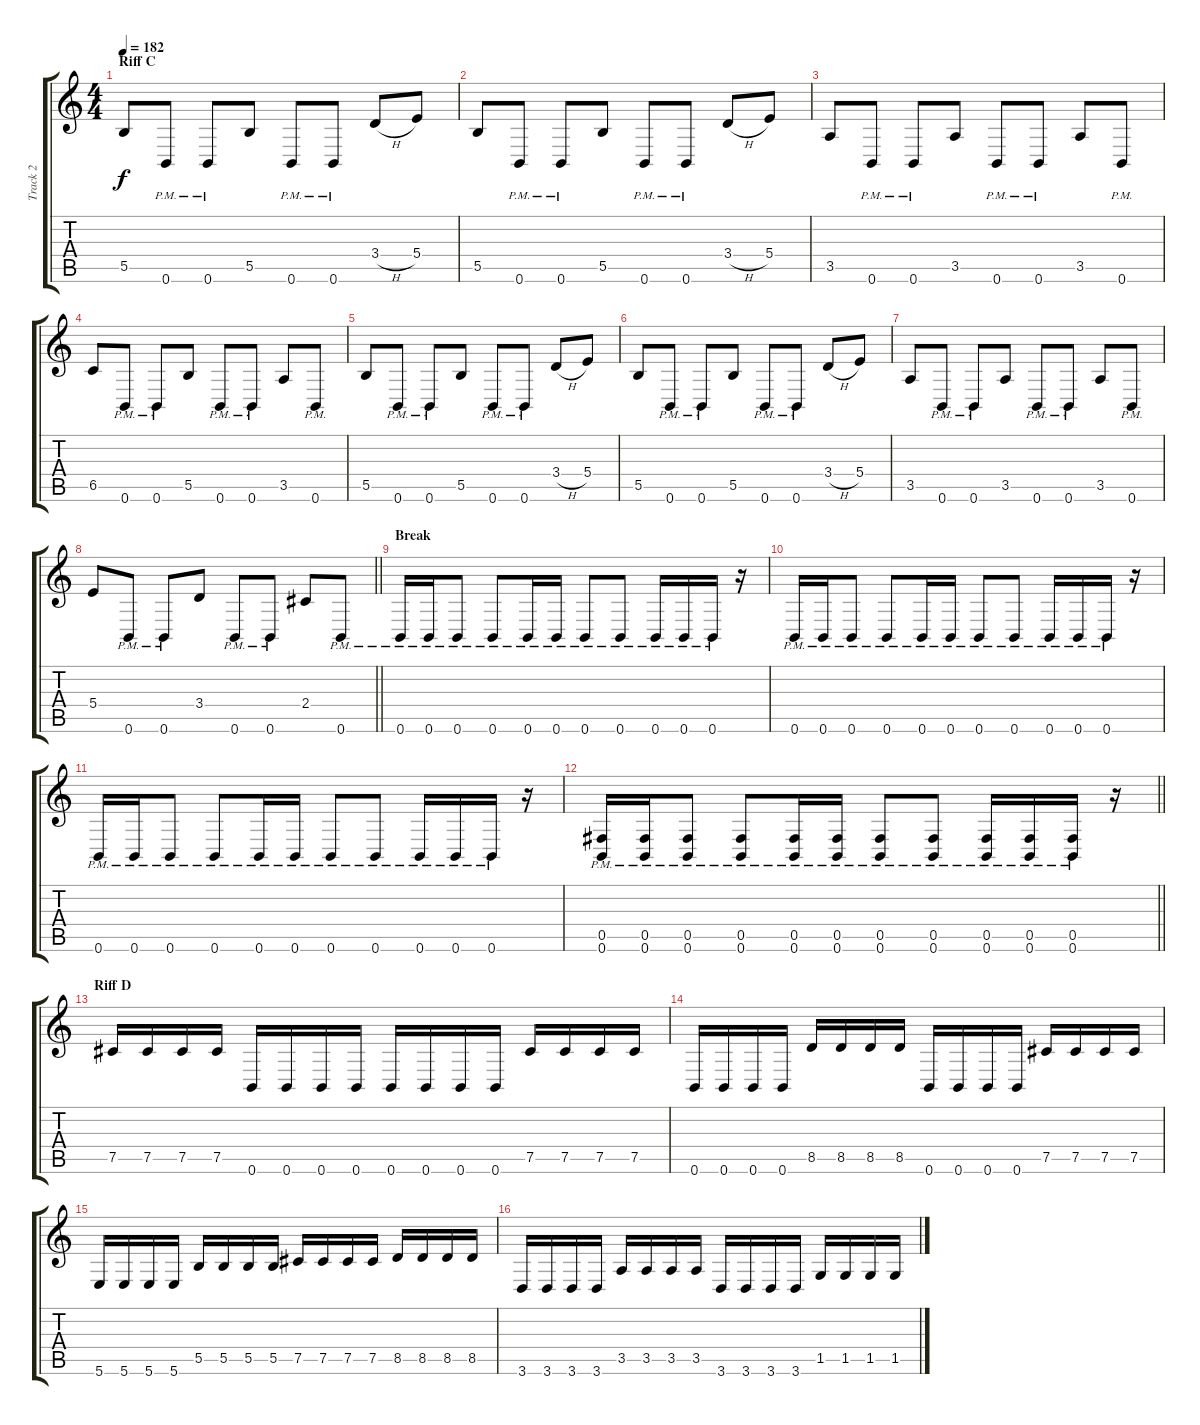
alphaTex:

\track ("Track 2" "Track 2") {instrument overdrivenguitar}
\staff {score tabs}
\tuning (Db4 Ab3 E3 B2 Gb2 B1) {hide}
\ts (4 4)
\section ("" "Riff C")
\tempo 182
\clef g2
\ks c
5.5.8{dy f} 0.6{pm}.8 0.6{pm}.8 5.5.8 0.6{pm}.8 0.6{pm}.8 3.4{h}.8 5.4.8 |
5.5.8 0.6{pm}.8 0.6{pm}.8 5.5.8 0.6{pm}.8 0.6{pm}.8 3.4{h}.8 5.4.8 |
3.5.8 0.6{pm}.8 0.6{pm}.8 3.5.8 0.6{pm}.8 0.6{pm}.8 3.5.8 0.6{pm}.8 |
6.5.8 0.6{pm}.8 0.6{pm}.8 5.5.8 0.6{pm}.8 0.6{pm}.8 3.5.8 0.6{pm}.8 |
5.5.8 0.6{pm}.8 0.6{pm}.8 5.5.8 0.6{pm}.8 0.6{pm}.8 3.4{h}.8 5.4.8 |
5.5.8 0.6{pm}.8 0.6{pm}.8 5.5.8 0.6{pm}.8 0.6{pm}.8 3.4{h}.8 5.4.8 |
3.5.8 0.6{pm}.8 0.6{pm}.8 3.5.8 0.6{pm}.8 0.6{pm}.8 3.5.8 0.6{pm}.8 |
\barLineRight lightlight
5.4.8 0.6{pm}.8 0.6{pm}.8 3.4.8 0.6{pm}.8 0.6{pm}.8 2.4.8 0.6{pm}.8 |
\section ("" "Break")
0.6{pm}.16 0.6{pm}.16 0.6{pm}.8 0.6{pm}.8 0.6{pm}.16 0.6{pm}.16 0.6{pm}.8 0.6{pm}.8 0.6{pm}.16 0.6{pm}.16 0.6{pm}.16 r.16 |
0.6{pm}.16 0.6{pm}.16 0.6{pm}.8 0.6{pm}.8 0.6{pm}.16 0.6{pm}.16 0.6{pm}.8 0.6{pm}.8 0.6{pm}.16 0.6{pm}.16 0.6{pm}.16 r.16 |
0.6{pm}.16 0.6{pm}.16 0.6{pm}.8 0.6{pm}.8 0.6{pm}.16 0.6{pm}.16 0.6{pm}.8 0.6{pm}.8 0.6{pm}.16 0.6{pm}.16 0.6{pm}.16 r.16 |
\barLineRight lightlight
(0.5{pm} 0.6{pm}).16 (0.5{pm} 0.6{pm}).16 (0.5{pm} 0.6{pm}).8 (0.5{pm} 0.6{pm}).8 (0.5{pm} 0.6{pm}).16 (0.5{pm} 0.6{pm}).16 (0.5{pm} 0.6{pm}).8 (0.5{pm} 0.6{pm}).8 (0.5{pm} 0.6{pm}).16 (0.5{pm} 0.6{pm}).16 (0.5{pm} 0.6{pm}).16 r.16 |
\section ("" "Riff D")
7.5.16 7.5.16 7.5.16 7.5.16 0.6.16 0.6.16 0.6.16 0.6.16 0.6.16 0.6.16 0.6.16 0.6.16 7.5.16 7.5.16 7.5.16 7.5.16 |
0.6.16 0.6.16 0.6.16 0.6.16 8.5.16 8.5.16 8.5.16 8.5.16 0.6.16 0.6.16 0.6.16 0.6.16 7.5.16 7.5.16 7.5.16 7.5.16 |
5.6.16 5.6.16 5.6.16 5.6.16 5.5.16 5.5.16 5.5.16 5.5.16 7.5.16 7.5.16 7.5.16 7.5.16 8.5.16 8.5.16 8.5.16 8.5.16 |
3.6.16 3.6.16 3.6.16 3.6.16 3.5.16 3.5.16 3.5.16 3.5.16 3.6.16 3.6.16 3.6.16 3.6.16 1.5.16 1.5.16 1.5.16 1.5.16
